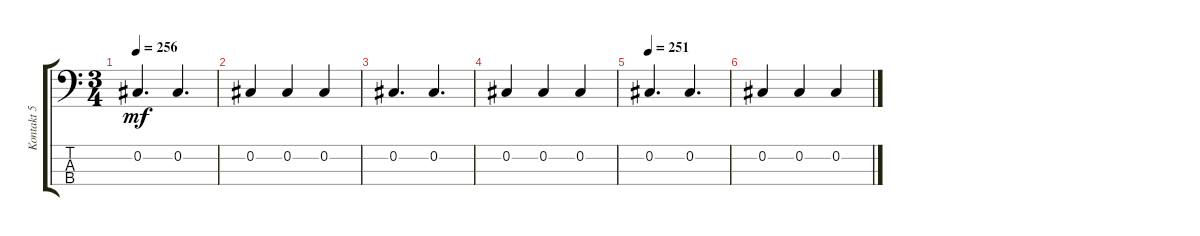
\track ("Kontakt 5 01 (Staff 1)" "Kontakt 5 ") {instrument acousticbass}
\staff {score tabs}
\tuning (Gb2 Db2 Ab1 Db1) {hide}
\ts (3 4)
\tempo 256
\clef f4
\ks c
0.2.4{d dy mf} 0.2.4{d} |
0.2.4 0.2.4 0.2.4 |
0.2.4{d} 0.2.4{d} |
0.2.4 0.2.4 0.2.4 |
\tempo 251
0.2.4{d} 0.2.4{d} |
0.2.4 0.2.4 0.2.4
